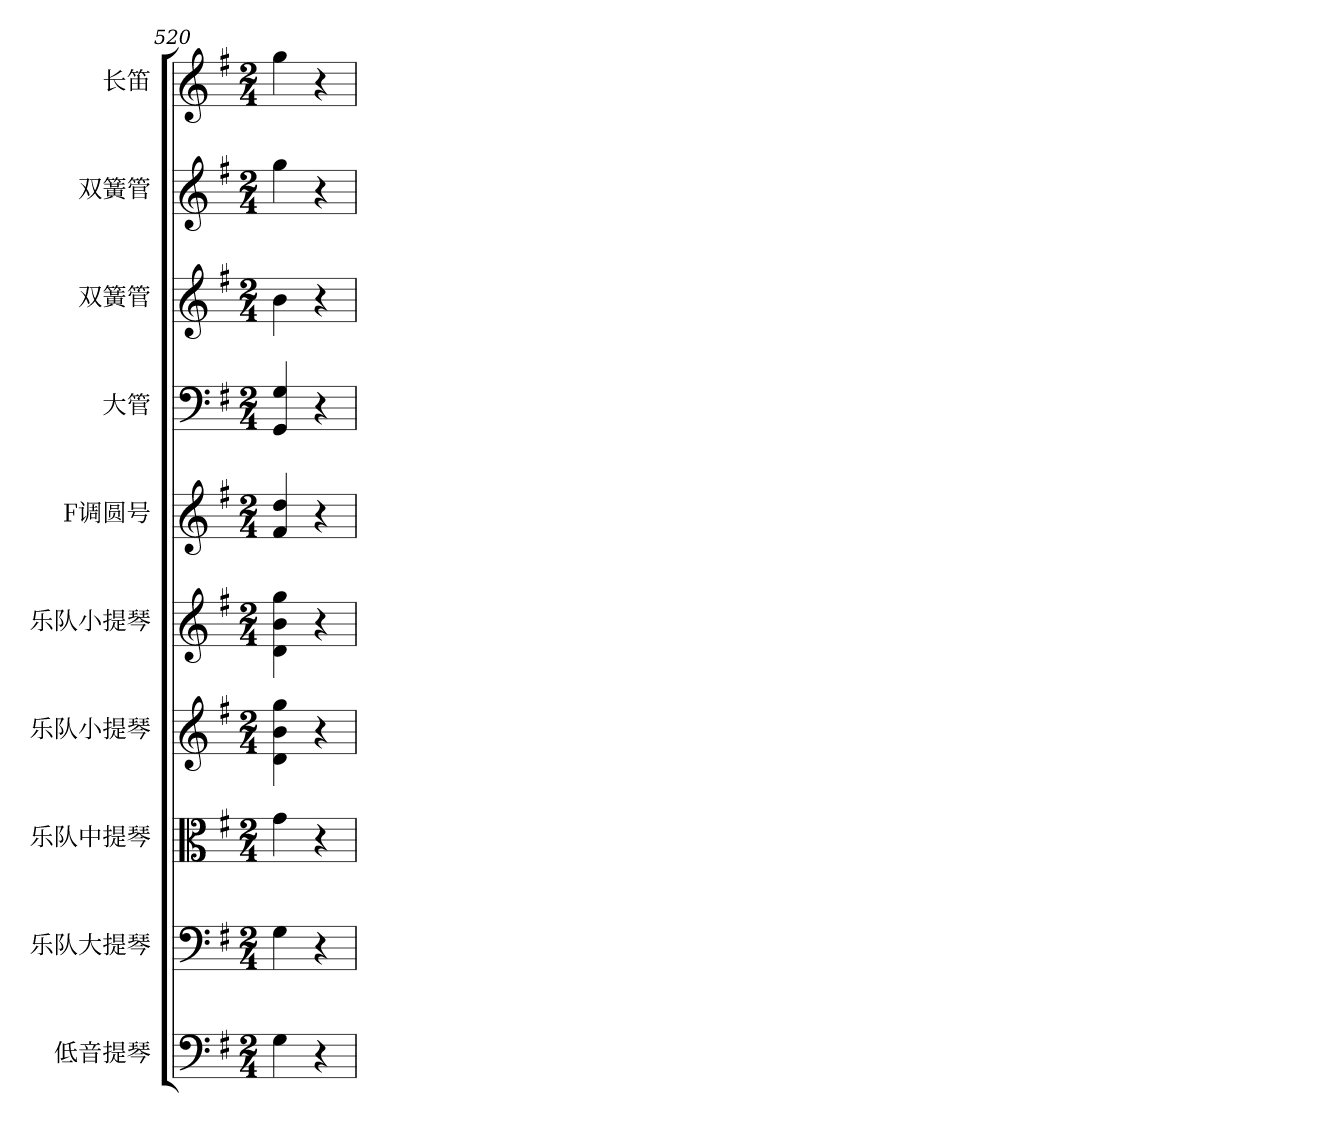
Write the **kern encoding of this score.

**kern	**kern	**kern	**kern	**kern	**kern	**kern	**kern	**kern	**kern
*part10	*part9	*part8	*part7	*part6	*part5	*part4	*part3	*part2	*part1
*staff10	*staff9	*staff8	*staff7	*staff6	*staff5	*staff4	*staff3	*staff2	*staff1
*I"低音提琴	*I"乐队大提琴	*I"乐队中提琴	*I"乐队小提琴	*I"乐队小提琴	*I"F调圆号	*I"大管	*I"双簧管	*I"双簧管	*I"长笛
!!LO:PB:g=z
*clefF4	*clefF4	*clefC3	*clefG2	*clefG2	*clefG2	*clefF4	*clefG2	*clefG2	*clefG2
*ITrd7c12	*	*	*	*	*ITrd4c7	*	*	*	*
*k[f#]	*k[f#]	*k[f#]	*k[f#]	*k[f#]	*k[]	*k[f#]	*k[f#]	*k[f#]	*k[f#]
*M2/4	*M2/4	*M2/4	*M2/4	*M2/4	*M2/4	*M2/4	*M2/4	*M2/4	*M2/4
*MM60	*MM60	*MM60	*MM60	*MM60	*MM60	*MM60	*MM60	*MM60	*MM60
=520	=520	=520	=520	=520	=520	=520	=520	=520	=520
4GG\	4G\	4g\	4d\ 4b\ 4gg\	4d\ 4b\ 4gg\	4B/ 4g/	4GG/ 4G/	4b\	4gg\	4gg\
4r	4r	4r	4r	4r	4r	4r	4r	4r	4r
=	=	=	=	=	=	=	=	=	=
*-	*-	*-	*-	*-	*-	*-	*-	*-	*-
